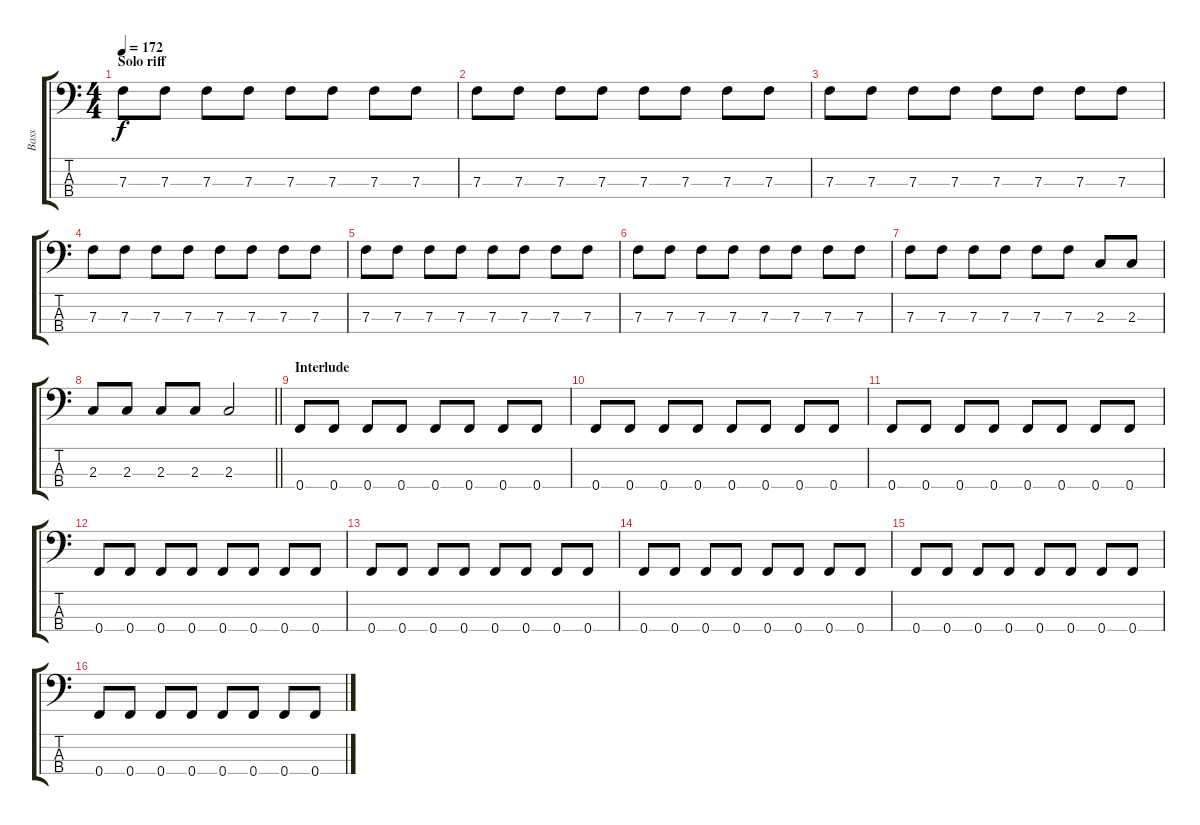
\track ("Bass" "Bass") {instrument electricbassfinger}
\staff {score tabs}
\tuning (Ab2 Eb2 Bb1 F1) {hide}
\ts (4 4)
\section ("" "Solo riff")
\tempo 172
\clef f4
\ks c
7.3.8{dy f} 7.3.8 7.3.8 7.3.8 7.3.8 7.3.8 7.3.8 7.3.8 |
7.3.8 7.3.8 7.3.8 7.3.8 7.3.8 7.3.8 7.3.8 7.3.8 |
7.3.8 7.3.8 7.3.8 7.3.8 7.3.8 7.3.8 7.3.8 7.3.8 |
7.3.8 7.3.8 7.3.8 7.3.8 7.3.8 7.3.8 7.3.8 7.3.8 |
7.3.8 7.3.8 7.3.8 7.3.8 7.3.8 7.3.8 7.3.8 7.3.8 |
7.3.8 7.3.8 7.3.8 7.3.8 7.3.8 7.3.8 7.3.8 7.3.8 |
7.3.8 7.3.8 7.3.8 7.3.8 7.3.8 7.3.8 2.3.8 2.3.8 |
\barLineRight lightlight
2.3.8 2.3.8 2.3.8 2.3.8 2.3.2 |
\section ("" "Interlude")
0.4.8 0.4.8 0.4.8 0.4.8 0.4.8 0.4.8 0.4.8 0.4.8 |
0.4.8 0.4.8 0.4.8 0.4.8 0.4.8 0.4.8 0.4.8 0.4.8 |
0.4.8 0.4.8 0.4.8 0.4.8 0.4.8 0.4.8 0.4.8 0.4.8 |
0.4.8 0.4.8 0.4.8 0.4.8 0.4.8 0.4.8 0.4.8 0.4.8 |
0.4.8 0.4.8 0.4.8 0.4.8 0.4.8 0.4.8 0.4.8 0.4.8 |
0.4.8 0.4.8 0.4.8 0.4.8 0.4.8 0.4.8 0.4.8 0.4.8 |
0.4.8 0.4.8 0.4.8 0.4.8 0.4.8 0.4.8 0.4.8 0.4.8 |
0.4.8 0.4.8 0.4.8 0.4.8 0.4.8 0.4.8 0.4.8 0.4.8
